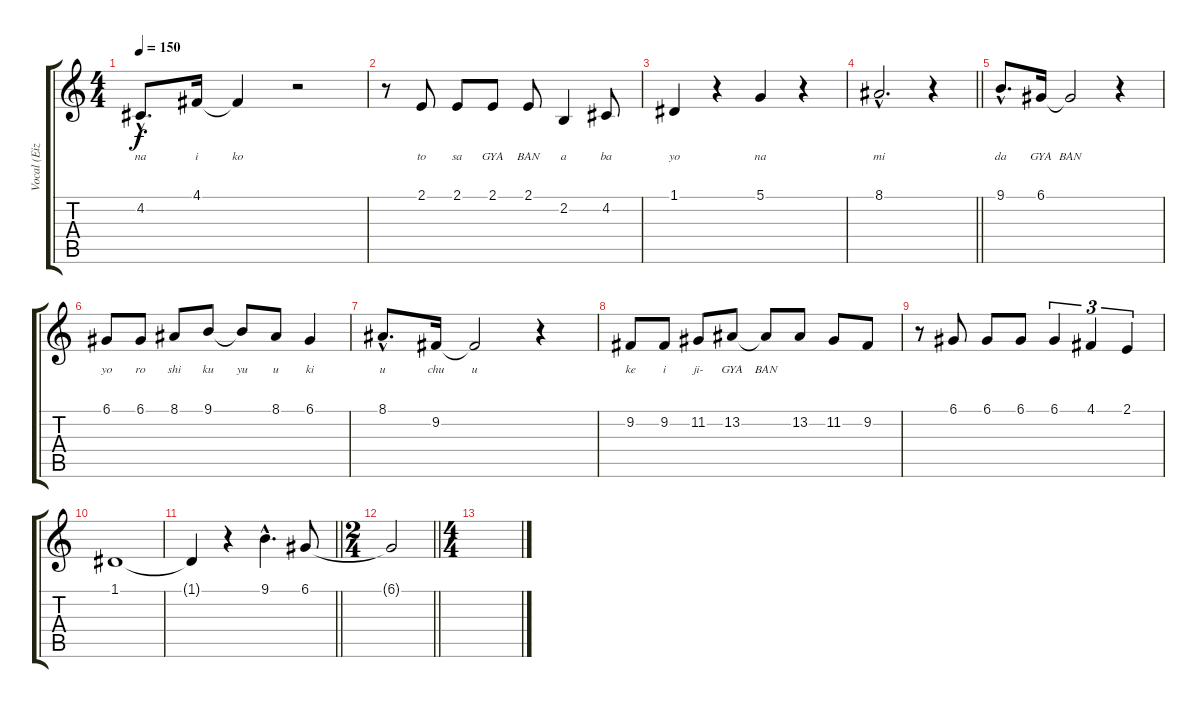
\track ("Vocal (Eizo)" "Vocal (Eiz") {instrument flute}
\staff {score tabs}
\tuning (D4 A3 F3 C3 G2 D2) {hide}
\ts (4 4)
\tempo 150
\clef g2
\ks c
4.2{hac}.8{d lyrics (0 "na") lyrics (1 "") lyrics (2 "") lyrics (3 "") lyrics (4 "") dy f} 4.1.16{lyrics (0 "i") lyrics (1 "") lyrics (2 "") lyrics (3 "") lyrics (4 "")} 4.1{t}.4{lyrics (0 "ko") lyrics (1 "") lyrics (2 "") lyrics (3 "") lyrics (4 "")} r.2 |
r.8 2.1.8{lyrics (0 "to") lyrics (1 "") lyrics (2 "") lyrics (3 "") lyrics (4 "")} 2.1.8{lyrics (0 "sa") lyrics (1 "") lyrics (2 "") lyrics (3 "") lyrics (4 "")} 2.1.8{lyrics (0 "GYA") lyrics (1 "") lyrics (2 "") lyrics (3 "") lyrics (4 "")} 2.1.8{lyrics (0 "BAN") lyrics (1 "") lyrics (2 "") lyrics (3 "") lyrics (4 "")} 2.2.4{lyrics (0 "a") lyrics (1 "") lyrics (2 "") lyrics (3 "") lyrics (4 "")} 4.2.8{lyrics (0 "ba") lyrics (1 "") lyrics (2 "") lyrics (3 "") lyrics (4 "")} |
1.1.4{lyrics (0 "yo") lyrics (1 "") lyrics (2 "") lyrics (3 "") lyrics (4 "")} r.4 5.1.4{lyrics (0 "na") lyrics (1 "") lyrics (2 "") lyrics (3 "") lyrics (4 "")} r.4 |
\barLineRight lightlight
8.1{hac}.2{d lyrics (0 "mi") lyrics (1 "") lyrics (2 "") lyrics (3 "") lyrics (4 "")} r.4 |
9.1{hac}.8{d lyrics (0 "da") lyrics (1 "") lyrics (2 "") lyrics (3 "") lyrics (4 "")} 6.1.16{lyrics (0 "GYA") lyrics (1 "") lyrics (2 "") lyrics (3 "") lyrics (4 "")} 6.1{t}.2{lyrics (0 "BAN") lyrics (1 "") lyrics (2 "") lyrics (3 "") lyrics (4 "")} r.4 |
6.1.8{lyrics (0 "yo") lyrics (1 "") lyrics (2 "") lyrics (3 "") lyrics (4 "")} 6.1.8{lyrics (0 "ro") lyrics (1 "") lyrics (2 "") lyrics (3 "") lyrics (4 "")} 8.1.8{lyrics (0 "shi") lyrics (1 "") lyrics (2 "") lyrics (3 "") lyrics (4 "")} 9.1.8{lyrics (0 "ku") lyrics (1 "") lyrics (2 "") lyrics (3 "") lyrics (4 "")} 9.1{t}.8{lyrics (0 "yu") lyrics (1 "") lyrics (2 "") lyrics (3 "") lyrics (4 "")} 8.1.8{lyrics (0 "u") lyrics (1 "") lyrics (2 "") lyrics (3 "") lyrics (4 "")} 6.1.4{lyrics (0 "ki") lyrics (1 "") lyrics (2 "") lyrics (3 "") lyrics (4 "")} |
8.1{hac}.8{d lyrics (0 "u") lyrics (1 "") lyrics (2 "") lyrics (3 "") lyrics (4 "")} 9.2.16{lyrics (0 "chu") lyrics (1 "") lyrics (2 "") lyrics (3 "") lyrics (4 "")} 9.2{t}.2{lyrics (0 "u") lyrics (1 "") lyrics (2 "") lyrics (3 "") lyrics (4 "")} r.4 |
9.2.8{lyrics (0 "ke") lyrics (1 "") lyrics (2 "") lyrics (3 "") lyrics (4 "")} 9.2.8{lyrics (0 "i") lyrics (1 "") lyrics (2 "") lyrics (3 "") lyrics (4 "")} 11.2.8{lyrics (0 "ji-") lyrics (1 "") lyrics (2 "") lyrics (3 "") lyrics (4 "")} 13.2.8{lyrics (0 "GYA") lyrics (1 "") lyrics (2 "") lyrics (3 "") lyrics (4 "")} 13.2{t}.8{lyrics (0 "BAN") lyrics (1 "") lyrics (2 "") lyrics (3 "") lyrics (4 "")} 13.2.8 11.2.8 9.2.8 |
r.8 6.1.8 6.1.8 6.1.8 6.1.4{tu (3 2)} 4.1.4{tu (3 2)} 2.1.4{tu (3 2)} |
1.1.1 |
\barLineRight lightlight
1.1{t}.4 r.4 9.1{hac}.4{d} 6.1.8 |
\ts (2 4)
\barLineRight lightlight
6.1{t}.2 |
\ts (4 4)
